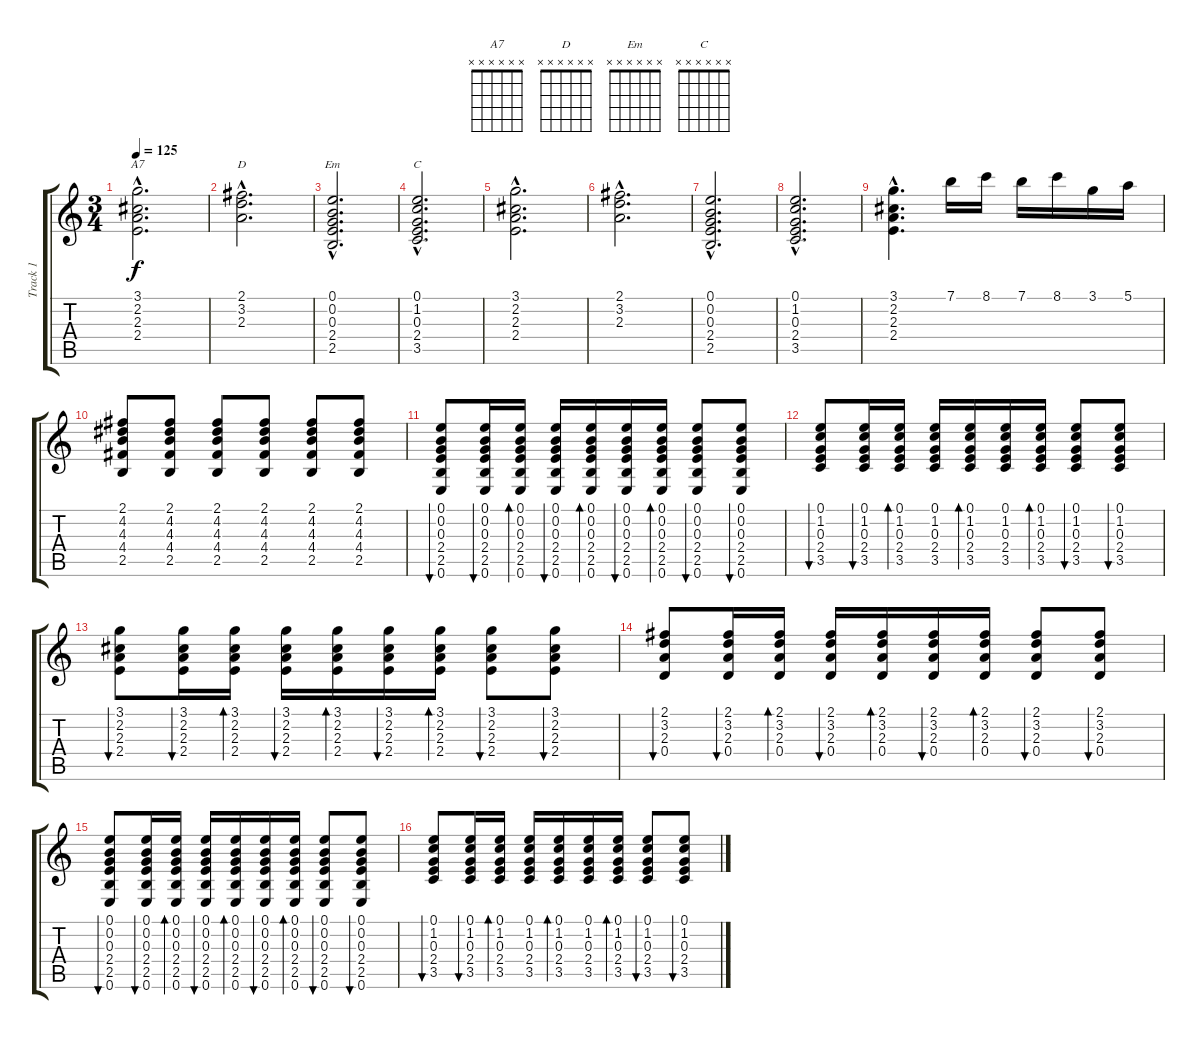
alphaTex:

\track ("Track 1" "Track 1") {instrument electricguitarclean}
\staff {score tabs}
\tuning (E4 B3 G3 D3 A2 E2) {hide}
\chord ("A7" x x x x x x)
\chord ("D" x x x x x x)
\chord ("Em" x x x x x x)
\chord ("C" x x x x x x)
\ts (3 4)
\tempo 125
\clef g2
\ks c
(3.1{hac} 2.2{hac} 2.3{hac} 2.4{hac}).2{d ch "A7" dy f} |
(2.1{hac} 3.2{hac} 2.3{hac}).2{d ch "D"} |
(0.1{hac} 0.2{hac} 0.3{hac} 2.4{hac} 2.5{hac}).2{d ch "Em"} |
(0.1{hac} 1.2{hac} 0.3{hac} 2.4{hac} 3.5{hac}).2{d ch "C"} |
(3.1{hac} 2.2{hac} 2.3{hac} 2.4{hac}).2{d} |
(2.1{hac} 3.2{hac} 2.3{hac}).2{d} |
(0.1{hac} 0.2{hac} 0.3{hac} 2.4{hac} 2.5{hac}).2{d} |
(0.1{hac} 1.2{hac} 0.3{hac} 2.4{hac} 3.5{hac}).2{d} |
(3.1{hac} 2.2{hac} 2.3{hac} 2.4{hac}).4{d} 7.1.16 8.1.16 7.1.16 8.1.16 3.1.16 5.1.16 |
(2.1 4.2 4.3 4.4 2.5).8 (2.1 4.2 4.3 4.4 2.5).8 (2.1 4.2 4.3 4.4 2.5).8 (2.1 4.2 4.3 4.4 2.5).8 (2.1 4.2 4.3 4.4 2.5).8 (2.1 4.2 4.3 4.4 2.5).8 |
(0.1 0.2 0.3 2.4 2.5 0.6).8{bu 30} (0.1 0.2 0.3 2.4 2.5 0.6).16{bu 30} (0.1 0.2 0.3 2.4 2.5 0.6).16{bd 30} (0.1 0.2 0.3 2.4 2.5 0.6).16{bu 30} (0.1 0.2 0.3 2.4 2.5 0.6).16{bd 30} (0.1 0.2 0.3 2.4 2.5 0.6).16{bu 30} (0.1 0.2 0.3 2.4 2.5 0.6).16{bd 30} (0.1 0.2 0.3 2.4 2.5 0.6).8{bu 30} (0.1 0.2 0.3 2.4 2.5 0.6).8{bu 30} |
(0.1 1.2 0.3 2.4 3.5).8{bu 30} (0.1 1.2 0.3 2.4 3.5).16{bu 30} (0.1 1.2 0.3 2.4 3.5).16{bd 30} (0.1 1.2 0.3 2.4 3.5).16 (0.1 1.2 0.3 2.4 3.5).16{bd 30} (0.1 1.2 0.3 2.4 3.5).16 (0.1 1.2 0.3 2.4 3.5).16{bd 30} (0.1 1.2 0.3 2.4 3.5).8{bu 30} (0.1 1.2 0.3 2.4 3.5).8{bu 30} |
(3.1 2.2 2.3 2.4).8{bu 30} (3.1 2.2 2.3 2.4).16{bu 30} (3.1 2.2 2.3 2.4).16{bd 30} (3.1 2.2 2.3 2.4).16{bu 30} (3.1 2.2 2.3 2.4).16{bd 30} (3.1 2.2 2.3 2.4).16{bu 30} (3.1 2.2 2.3 2.4).16{bd 30} (3.1 2.2 2.3 2.4).8{bu 30} (3.1 2.2 2.3 2.4).8{bu 30} |
(2.1 3.2 2.3 0.4).8{bu 30} (2.1 3.2 2.3 0.4).16{bu 30} (2.1 3.2 2.3 0.4).16{bd 30} (2.1 3.2 2.3 0.4).16{bu 30} (2.1 3.2 2.3 0.4).16{bd 30} (2.1 3.2 2.3 0.4).16{bu 30} (2.1 3.2 2.3 0.4).16{bd 30} (2.1 3.2 2.3 0.4).8{bu 30} (2.1 3.2 2.3 0.4).8{bu 30} |
(0.1 0.2 0.3 2.4 2.5 0.6).8{bu 30} (0.1 0.2 0.3 2.4 2.5 0.6).16{bu 30} (0.1 0.2 0.3 2.4 2.5 0.6).16{bd 30} (0.1 0.2 0.3 2.4 2.5 0.6).16{bu 30} (0.1 0.2 0.3 2.4 2.5 0.6).16{bd 30} (0.1 0.2 0.3 2.4 2.5 0.6).16{bu 30} (0.1 0.2 0.3 2.4 2.5 0.6).16{bd 30} (0.1 0.2 0.3 2.4 2.5 0.6).8{bu 30} (0.1 0.2 0.3 2.4 2.5 0.6).8{bu 30} |
(0.1 1.2 0.3 2.4 3.5).8{bu 30} (0.1 1.2 0.3 2.4 3.5).16{bu 30} (0.1 1.2 0.3 2.4 3.5).16{bd 30} (0.1 1.2 0.3 2.4 3.5).16 (0.1 1.2 0.3 2.4 3.5).16{bd 30} (0.1 1.2 0.3 2.4 3.5).16 (0.1 1.2 0.3 2.4 3.5).16{bd 30} (0.1 1.2 0.3 2.4 3.5).8{bu 30} (0.1 1.2 0.3 2.4 3.5).8{bu 30}
